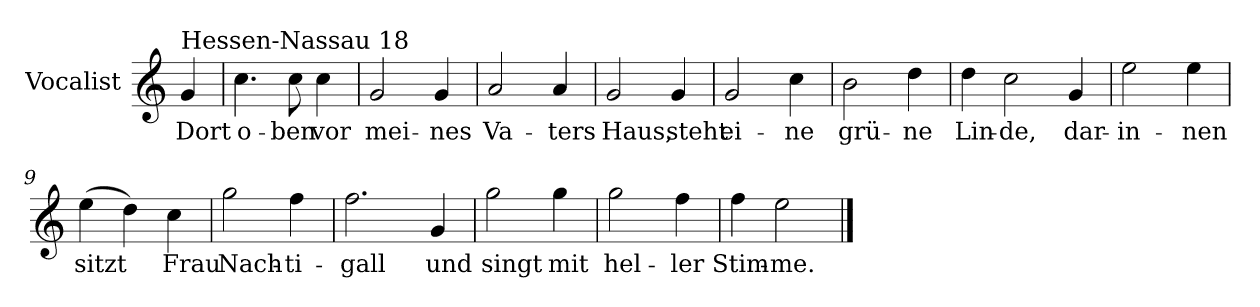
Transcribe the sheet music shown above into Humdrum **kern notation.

**kern	**text
*part1	*part1
*staff1	*staff1
*I"Vocalist	*
*k[]	*
*C:	*
=	=
!LO:TX:a:t=Hessen-Nassau 18	!
4g	Dort
=1	=1
4.cc	o-
8cc	-ben
4cc	vor
=2	=2
2g	mei-
4g	-nes
=3	=3
2a	Va-
4a	-ters
=4	=4
2g	Haus,
4g	steht
=5	=5
2g	ei-
4cc	-ne
=6	=6
2b	grü-
4dd	-ne
=7	=7
4dd	Lin-
2cc	-de,
4g	dar-
=8	=8
2ee	-in-
4ee	-nen
=9	=9
(4ee	sitzt
4dd)	.
4cc	Frau
=10	=10
2gg	Nach-
4ff	-ti-
=11	=11
2.ff	-gall
4g	und
=12	=12
2gg	singt
4gg	mit
=13	=13
2gg	hel-
4ff	-ler
=14	=14
4ff	Stim-
2ee	-me.
==	==
*-	*-
